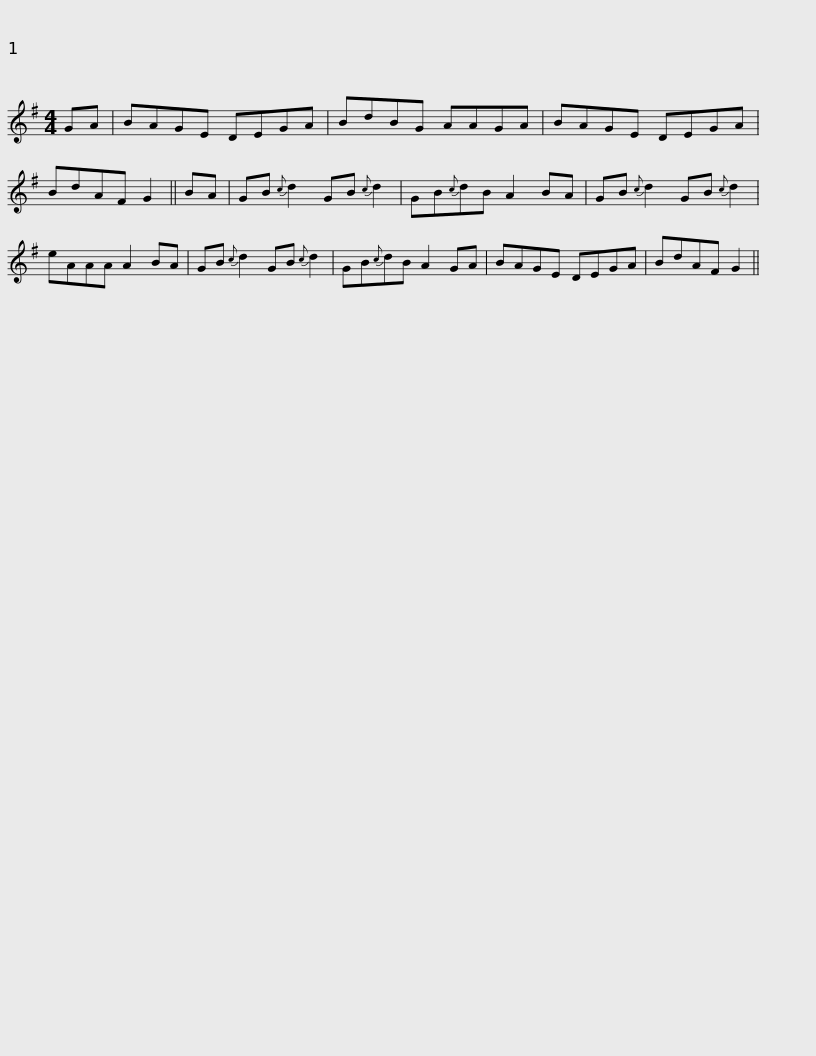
X:1
L:1/8
M:4/4
I:linebreak $
K:G
V:1 treble
V:1
 GA | BAGE DEGA | BdBG AAGA | BAGE DEGA | BdAF G2 || %5
 BA | GB{c} d2 GB{c} d2 |$ GB{c}dB A2 BA | GB{c} d2 GB{c} d2 | eAAA A2 BA | %10
 GB{c} d2 GB{c} d2 | GB{c}dB A2 GA |$ BAGE DEGA | BdAF G2 || %14
